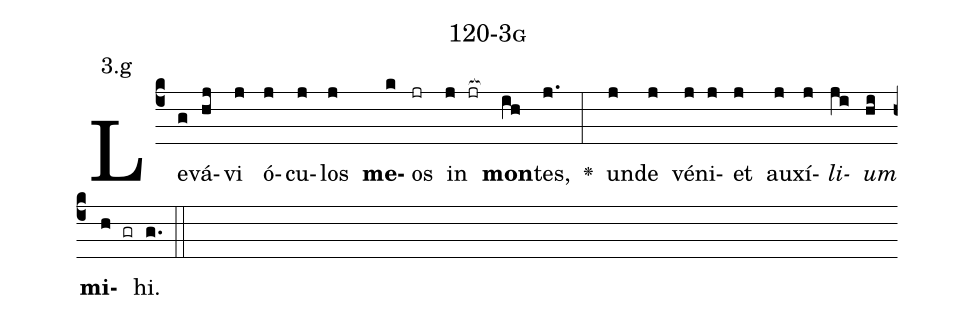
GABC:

name: 120-3g;
annotation: 3.g;
%%
(c4)Le(g)vá(hj)vi(j) ó(j)cu(j)los(j) <b>me</b>(k)os(jr) in(j jr[ocb:1{]) <b>mon</b>(ih[ocb:0}])tes,(j.) <v>\greheightstar</v>(:) un(j)de(j) vé(j)ni(j)et(j) au(j)xí(j)<i>li</i>(ji)<i>um</i>(hi) <b>mi</b>(h gr)hi.(g.) (::)


%E(j) u(j) o(ji) u(hi) a(h) e.(g.) (::)
